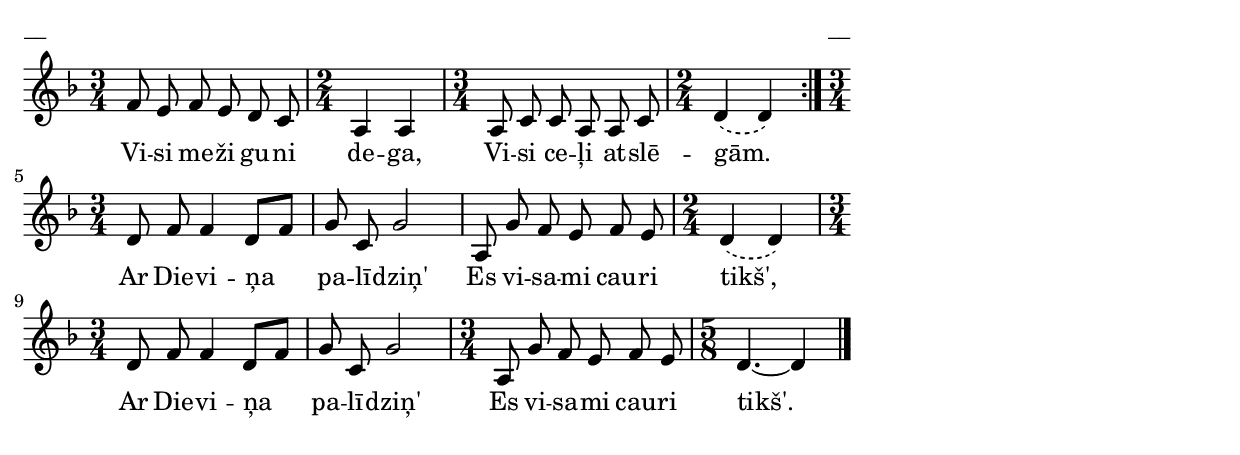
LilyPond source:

\version "2.13.16"
% \header {
% title = "Visi meži guni dega"
% }
% FkLaiva; AALapas
\paper {
line-width = 14\cm
left-margin = 0.4\cm
between-system-padding = 0.1\cm
between-system-space = 0.1\cm
}
\layout {
indent = #0
ragged-last = ##f
}


voiceA = \relative c' {
\clef "treble"
\key f \major
\slurDashed
\repeat volta 2 {
\time 3/4
f8 e f e d c | 
\time 2/4
a4 a |
\time 3/4
a8 c c a a c | 
\time 2/4
d4( d4) |
}
\time 3/4
d8 f f4 d8[ f] | 
g8 c, g'2 |
a,8 g' f e f e | 
\time 2/4
d4( d) |
\time 3/4
d8 f f4 d8[ f] |
g8 c, g'2 |
\time 3/4
a,8 g' f e f e | 
\time 5/8
d4.~ d4
\bar "|."
} 

lyricA = \lyricmode {
Vi -- si me -- ži gu -- ni de -- ga, 
Vi -- si  ce -- ļi at -- slē -- gām. 
Ar Die -- vi -- ņa pa -- lī -- dziņ' 
Es vi -- sa -- mi cau -- ri tikš',
Ar Die -- vi -- ņa pa -- lī -- dziņ' 
Es vi -- sa -- mi cau -- ri tikš'.
}

fullScore = <<
\new Staff {
<<
\new Voice = "voiceA" { \oneVoice \autoBeamOff \voiceA }
\lyricsto "voiceA" \new Lyrics \lyricA
>>
}
>>

\score {
\fullScore
\header { piece = "__" opus = "__" }
}
\markup { \with-color #(x11-color 'white) \sans \smaller "__" }
\score {
\unfoldRepeats
\fullScore
\midi {
\context { \Staff \remove "Staff_performer" }
\context { \Voice \consists "Staff_performer" }
}
}



